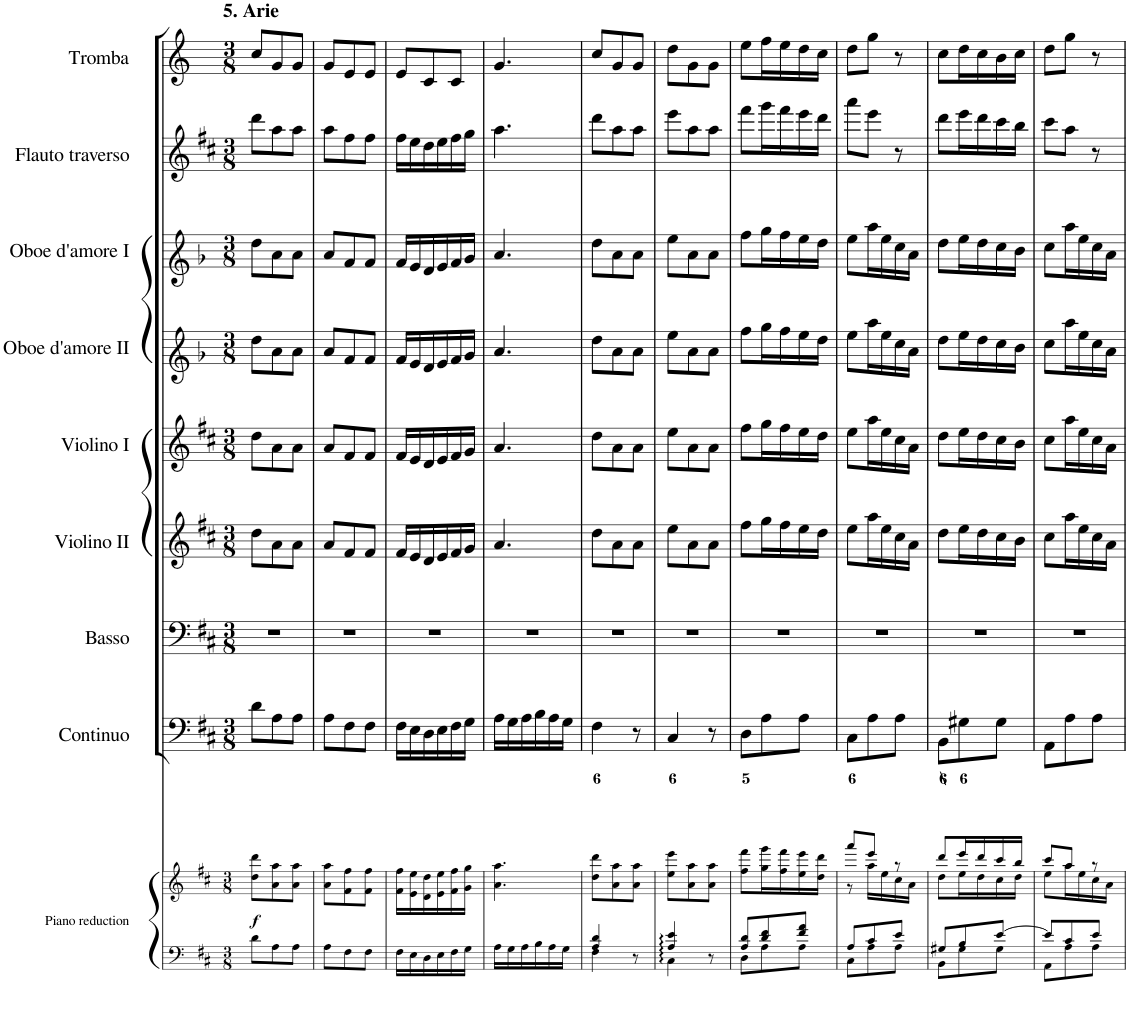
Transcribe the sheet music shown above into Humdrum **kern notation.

**kern	**kern	**dynam	**kern	**kern	**kern	**kern	**kern	**kern	**kern	**kern
*part9	*part9	*part9	*part8	*part7	*part6	*part5	*part4	*part3	*part2	*part1
*staff10	*staff9	*staff9/10	*staff8	*staff7	*staff6	*staff5	*staff4	*staff3	*staff2	*staff1
*I"Piano reduction	*	*	*I"Continuo	*I"Basso	*I"Violino II	*I"Violino I	*I"Oboe d'amore II	*I"Oboe d'amore I	*I"Flauto traverso	*I"Tromba
*I'Pno	*	*	*	*	*I'Vln	*I'Vln	*	*	*I'Fl	*
*stria5	*stria5	*	*	*	*	*	*	*	*	*
*clefF4	*clefG2	*	*clefF4	*clefF4	*clefG2	*clefG2	*clefG1	*clefG1	*clefG2	*clefG2
*	*	*	*	*	*	*	*Trd2c3	*Trd2c3	*	*Trd-1c-2
*k[f#c#]	*k[f#c#]	*	*k[f#c#]	*k[f#c#]	*k[f#c#]	*k[f#c#]	*k[b-]	*k[b-]	*k[f#c#]	*k[]
*M3/8	*M3/8	*	*M3/8	*M3/8	*M3/8	*M3/8	*M3/8	*M3/8	*M3/8	*M3/8
=1	=1	=1	=1	=1	=1	=1	=1	=1	=1	=1
!	!	!	!	!	!	!	!	!	!	!LO:TX:a:B:t=5. Arie
!	!	!LO:DY:b	!	!	!	!	!	!	!	!
8d\L	8dd\ 8ddd\L	f	8d\L	4.r	8dd\L	8dd\L	8ff\L	8ff\L	8ddd\L	8cc/L
8A\	8a\ 8aa\	.	8A\	.	8a\	8a\	8cc\	8cc\	8aa\	8g/
8A\J	8a\ 8aa\J	.	8A\J	.	8a\J	8a\J	8cc\J	8cc\J	8aa\J	8g/J
=2	=2	=2	=2	=2	=2	=2	=2	=2	=2	=2
8A\L	8a\ 8aa\L	.	8A\L	4.r	8a/L	8a/L	8cc/L	8cc/L	8aa\L	8g/L
8F#\	8f#\ 8ff#\	.	8F#\	.	8f#/	8f#/	8a/	8a/	8ff#\	8e/
8F#\J	8f#\ 8ff#\J	.	8F#\J	.	8f#/J	8f#/J	8a/J	8a/J	8ff#\J	8e/J
=3	=3	=3	=3	=3	=3	=3	=3	=3	=3	=3
16F#\LL	16f#\ 16ff#\LL	.	16F#\LL	4.r	16f#/LL	16f#/LL	16a/LL	16a/LL	16ff#\LL	8e/L
16E\	16e\ 16ee\	.	16E\	.	16e/	16e/	16g/	16g/	16ee\	.
16D\	16d\ 16dd\	.	16D\	.	16d/	16d/	16f/	16f/	16dd\	8c/
16E\	16e\ 16ee\	.	16E\	.	16e/	16e/	16g/	16g/	16ee\	.
16F#\	16f#\ 16ff#\	.	16F#\	.	16f#/	16f#/	16a/	16a/	16ff#\	8c/J
16G\JJ	16g\ 16gg\JJ	.	16G\JJ	.	16g/JJ	16g/JJ	16b-/JJ	16b-/JJ	16gg\JJ	.
=4	=4	=4	=4	=4	=4	=4	=4	=4	=4	=4
16A\LL	4.a\ 4.aa\	.	16A\LL	4.r	4.a/	4.a/	4.cc/	4.cc/	4.aa\	4.g/
16G\	.	.	16G\	.	.	.	.	.	.	.
16A\	.	.	16A\	.	.	.	.	.	.	.
16B\	.	.	16B\	.	.	.	.	.	.	.
16A\	.	.	16A\	.	.	.	.	.	.	.
16G\JJ	.	.	16G\JJ	.	.	.	.	.	.	.
=5	=5	=5	=5	=5	=5	=5	=5	=5	=5	=5
*^	*	*	*	*	*	*	*	*	*	*
4A/ 4d/	4F#\	8dd\ 8ddd\L	.	4F#\	4.r	8dd\L	8dd\L	8ff\L	8ff\L	8ddd\L	8cc/L
.	.	8a\ 8aa\	.	.	.	8a\	8a\	8cc\	8cc\	8aa\	8g/
8r	8ryy	8a\ 8aa\J	.	8r	.	8a\J	8a\J	8cc\J	8cc\J	8aa\J	8g/J
=6	=6	=6	=6	=6	=6	=6	=6	=6	=6	=6	=6
4A/ 4e/	4C#\	8ee\ 8eee\L	.	4C#/	4.r	8ee\L	8ee\L	8gg\L	8gg\L	8eee\L	8dd\L
.	.	8a\ 8aa\	.	.	.	8a\	8a\	8cc\	8cc\	8aa\	8g\
8r	8ryy	8a\ 8aa\J	.	8r	.	8a\J	8a\J	8cc\J	8cc\J	8aa\J	8g\J
=7	=7	=7	=7	=7	=7	=7	=7	=7	=7	=7	=7
8A/ 8d/L	8D\L	8ff#\ 8fff#\L	.	8D\L	4.r	8ff#\L	8ff#\L	8aa\L	8aa\L	8fff#\L	8ee\L
8d/ 8f#/	8A\	16gg\ 16ggg\L	.	8A\	.	16gg\L	16gg\L	16bb-\L	16bb-\L	16ggg\L	16ff\L
.	.	16ff#\ 16fff#\	.	.	.	16ff#\	16ff#\	16aa\	16aa\	16fff#\	16ee\
8f#/ 8a/J	8A\J	16ee\ 16eee\	.	8A\J	.	16ee\	16ee\	16gg\	16gg\	16eee\	16dd\
.	.	16dd\ 16ddd\JJ	.	.	.	16dd\JJ	16dd\JJ	16ff\JJ	16ff\JJ	16ddd\JJ	16cc\JJ
=8	=8	=8	=8	=8	=8	=8	=8	=8	=8	=8	=8
*	*	*^	*	*	*	*	*	*	*	*	*
8A/L	8C#\L	8aaa/L	8r	.	8C#\L	4.r	8ee\L	8ee\L	8gg\L	8gg\L	8aaa\L	8dd\L
8c#/	8A\	8eee/J	16aa\LL	.	8A\	.	16aa\L	16aa\L	16ccc\L	16ccc\L	8eee\J	8gg\J
.	.	.	16ee\	.	.	.	16ee\	16ee\	16gg\	16gg\	.	.
8e/J	8A\J	8r	16cc#\	.	8A\J	.	16cc#\	16cc#\	16ee\	16ee\	8r	8r
.	.	.	16a\JJ	.	.	.	16a\JJ	16a\JJ	16cc\JJ	16cc\JJ	.	.
=9	=9	=9	=9	=9	=9	=9	=9	=9	=9	=9	=9	=9
8G#X/L	8BB\L	8ddd/L	8dd\L	.	8BB\L	4.r	8dd\L	8dd\L	8ff\L	8ff\L	8ddd\L	8cc\L
8B/	8G#\	16eee/L	16ee\L	.	8G#X\	.	16ee\L	16ee\L	16gg\L	16gg\L	16eee\L	16dd\L
.	.	16ddd/	16dd\	.	.	.	16dd\	16dd\	16ff\	16ff\	16ddd\	16cc\
[8e/J	8G#\J	16ccc#/	16cc#\	.	8G#\J	.	16cc#\	16cc#\	16ee\	16ee\	16ccc#\	16b\
.	.	16bb/JJ	16dd\JJ	.	.	.	16b\JJ	16b\JJ	16dd\JJ	16dd\JJ	16bb\JJ	16cc\JJ
=10	=10	=10	=10	=10	=10	=10	=10	=10	=10	=10	=10	=10
8e/L]	8AA\L	8ccc#/L	8ee\L	.	8AA\L	4.r	8cc#\L	8cc#\L	8ee\L	8ee\L	8ccc#\L	8dd\L
8c#/	8A\	8aa/J	16aa\L	.	8A\	.	16aa\L	16aa\L	16ccc\L	16ccc\L	8aa\J	8gg\J
.	.	.	16ee\	.	.	.	16ee\	16ee\	16gg\	16gg\	.	.
8e/J	8A\J	8r	16cc#\	.	8A\J	.	16cc#\	16cc#\	16ee\	16ee\	8r	8r
.	.	.	16a\JJ	.	.	.	16a\JJ	16a\JJ	16cc\JJ	16cc\JJ	.	.
*v	*v	*	*	*	*	*	*	*	*	*	*	*
*	*v	*v	*	*	*	*	*	*	*	*	*
=	=	=	=	=	=	=	=	=	=	=
*-	*-	*-	*-	*-	*-	*-	*-	*-	*-	*-
